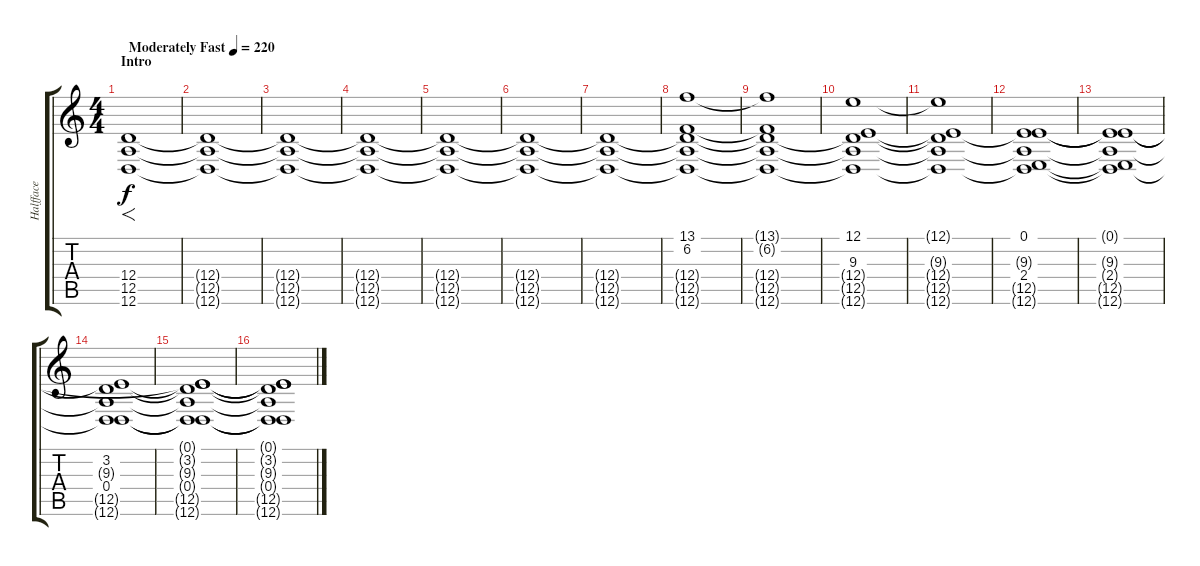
\track ("Halfface" "Halfface") {instrument choiraahs}
\staff {score tabs}
\tuning (E4 B3 G3 D3 A2 D2) {hide}
\ts (4 4)
\section ("" "Intro")
\tempo (220 "Moderately Fast")
\clef g2
\ks c
(12.4 12.5 12.6).1{f dy f instrument choiraahs} |
(12.4{t} 12.5{t} 12.6{t}).1 |
(12.4{t} 12.5{t} 12.6{t}).1 |
(12.4{t} 12.5{t} 12.6{t}).1 |
(12.4{t} 12.5{t} 12.6{t}).1 |
(12.4{t} 12.5{t} 12.6{t}).1 |
(12.4{t} 12.5{t} 12.6{t}).1 |
(13.1 6.2 12.4{t} 12.5{t} 12.6{t}).1 |
(13.1{t} 6.2{t} 12.4{t} 12.5{t} 12.6{t}).1 |
(12.1 9.3 12.4{t} 12.5{t} 12.6{t}).1 |
(12.1{t} 9.3{t} 12.4{t} 12.5{t} 12.6{t}).1 |
(0.1 9.3{t} 2.4 12.5{t} 12.6{t}).1 |
(0.1{t} 9.3{t} 2.4{t} 12.5{t} 12.6{t}).1 |
(3.2 9.3{t} 0.4 12.5{t} 12.6{t}).1 |
(0.1{t} 3.2{t} 9.3{t} 0.4{t} 12.5{t} 12.6{t}).1 |
(0.1{t} 3.2{t} 9.3{t} 0.4{t} 12.5{t} 12.6{t}).1
